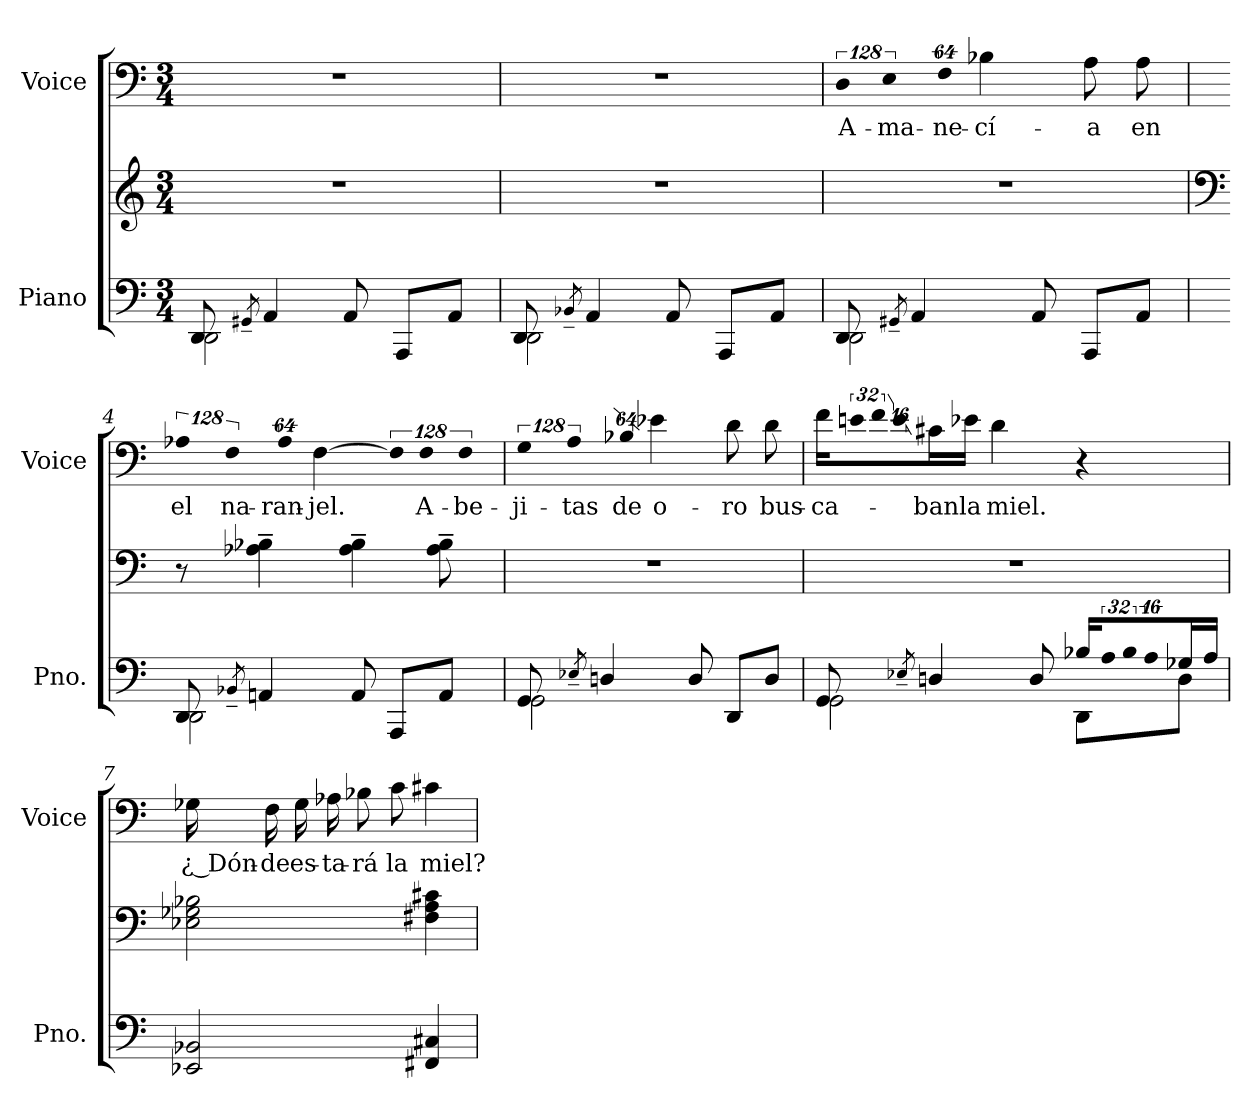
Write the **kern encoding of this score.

**kern	**kern	**kern	**text
*part2	*part2	*part1	*part1
*staff3	*staff2	*staff1	*staff1
*I"Piano	*	*I"Voice	*
*I'Pno.	*	*I'Voice	*
!!LO:PB:g=z
*clefF4	*clefG2	*clefF4	*
*k[]	*k[]	*k[]	*
*M3/4	*M3/4	*M3/4	*
=1	=1	=1	=1
*^	*	*	*
!	!	!LO:N:vis=1	!LO:N:vis=1	!
8DDi/	2DDi\	2.r	2.r	.
8qGG#X~i/	.	.	.	.
4AAi/	.	.	.	.
8AAi/	.	.	.	.
8AAAi/L	4ryy	.	.	.
8AAi/J	.	.	.	.
=2	=2	=2	=2	=2
!	!	!LO:N:vis=1	!LO:N:vis=1	!
8DDi/	2DDi\	2.r	2.r	.
8qBB-X~i/	.	.	.	.
4AAi/	.	.	.	.
8AAi/	.	.	.	.
8AAAi/L	4ryy	.	.	.
8AAi/J	.	.	.	.
=3	=3	=3	=3	=3
!	!	!LO:N:vis=1	!LO:N:vis=8	!
!	!	!	!	!LO:LY:b:color=#000000
8DDi/	2DDi\	2.r	1024%85Di/	A-
!	!	!	!LO:N:vis=8	!
!	!	!	!	!LO:LY:b:color=#000000
.	.	.	1024%85Ei/	-ma-
8qGG#X~i/	.	.	.	.
4AAi/	.	.	.	.
!	!	!	!LO:N:vis=8	!
!	!	!	!	!LO:LY:b:color=#000000
.	.	.	512%43Fi\	-ne-
!	!	!	!	!LO:LY:b:color=#000000
.	.	.	4B-Xi\	-cí-
8AAi/	.	.	.	.
!	!	!	!	!LO:LY:b:color=#000000
8AAAi/L	4ryy	.	8Ai\	-a
!	!	!	!	!LO:LY:b:color=#000000
8AAi/J	.	.	8Ai\	en
!!LO:LB:g=z
=4	=4	=4	=4	=4
*	*	*clefF4	*	*
!	!	!	!LO:N:vis=8	!
!	!	!	!	!LO:LY:b:color=#000000
8DDi/	2DDi\	8r	1024%85A-Xi\	el
!	!	!	!LO:N:vis=8	!
!	!	!	!	!LO:LY:b:color=#000000
.	.	.	1024%85Fi\	na-
8qBB-X~i/	.	.	.	.
4AAni/	.	4A-Xi\~ 4B-Xi~	.	.
!	!	!	!LO:N:vis=8	!
!	!	!	!	!LO:LY:b:color=#000000
.	.	.	512%43A-i\	-ran-
!	!	!	!	!LO:LY:b:color=#000000
.	.	.	[>4Fi\	-jel.
8AAi/	.	4A-i\~ 4B-i~	.	.
!	!	!	!LO:N:vis=8	!
8AAAi/L	4ryy	.	1024%85Fi\]	.
!	!	!	!LO:N:vis=8	!
!	!	!	!	!LO:LY:b:color=#000000
.	.	.	1024%85Fi\	A-
8AAi/J	.	8A-i\~ 8B-i~	.	.
!	!	!	!LO:N:vis=8	!
!	!	!	!	!LO:LY:b:color=#000000
.	.	.	512%43Fi\	-be-
=5	=5	=5	=5	=5
!	!	!LO:N:vis=1	!LO:N:vis=8	!
!	!	!	!	!LO:LY:b:color=#000000
8GGi/	2GGi\	2.r	1024%85Gi\	-ji-
!	!	!	!LO:N:vis=8	!
!	!	!	!	!LO:LY:b:color=#000000
.	.	.	1024%85Ai\	-tas
8qE-X~i/	.	.	.	.
4Dni/	.	.	.	.
!	!	!	!LO:N:vis=8	!
!	!	!	!	!LO:LY:b:color=#000000
.	.	.	512%43B-Xi\	de
!	!	!	!	!LO:LY:b:color=#000000
.	.	.	4e-Xi\	o-
8Di/	.	.	.	.
!	!	!	!	!LO:LY:b:color=#000000
8DDi/L	4ryy	.	8di\	-ro
!	!	!	!	!LO:LY:b:color=#000000
8Di/J	.	.	8di\	bus-
!!LO:LB:g=z
=6	=6	=6	=6	=6
!	!	!LO:N:vis=1	!	!
!	!	!	!	!LO:LY:b:color=#000000
8GGi/	2GGi\	2.r	16fi\LL	-ca-
!	!	!	!LO:N:vis=32	!
.	.	.	1024%21eni\L	.
!	!	!	!LO:N:vis=32	!
.	.	.	1024%21fi\	.
!	!	!	!LO:N:vis=32	!
.	.	.	512%11ei\J	.
8qE-X~i/	.	.	.	.
!	!	!	!	!LO:LY:b:color=#000000
4Dni/	.	.	16c#Xi\	-ban
!	!	!	!	!LO:LY:b:color=#000000
.	.	.	16e-Xi\JJ	la
!	!	!	!	!LO:LY:b:color=#000000
.	.	.	4di\	miel.
8Di/	.	.	.	.
16B-Xi/LL	8DDi\L	.	4r	.
!LO:N:vis=32	!	!	!	!
1024%21Ai/L	.	.	.	.
!LO:N:vis=32	!	!	!	!
1024%21B-i/	.	.	.	.
!LO:N:vis=32	!	!	!	!
512%11Ai/J	.	.	.	.
16G-Xi/	8Di\J	.	.	.
16Ai/JJ	.	.	.	.
*v	*v	*	*	*
=7	=7	=7	=7
!	!	!	!LO:LY:b:color=#000000
2EE-Xi/ 2BB-Xi	2E-Xi\ 2G-Xi 2B-Xi	16G-Xi\	¿ Dón-
!	!	!	!LO:LY:b:color=#000000
.	.	16Fi\	-de
!	!	!	!LO:LY:b:color=#000000
.	.	16G-i\	es-
!	!	!	!LO:LY:b:color=#000000
.	.	16A-Xi\	-ta-
!	!	!	!LO:LY:b:color=#000000
.	.	8B-Xi\	-rá
!	!	!	!LO:LY:b:color=#000000
.	.	8ci\	la
!	!	!	!LO:LY:b:color=#000000
4FF#Xi/ 4C#Xi	4F#Xi\ 4Ai 4c#Xi	4c#Xi\	miel?
=	=	=	=
*-	*-	*-	*-
